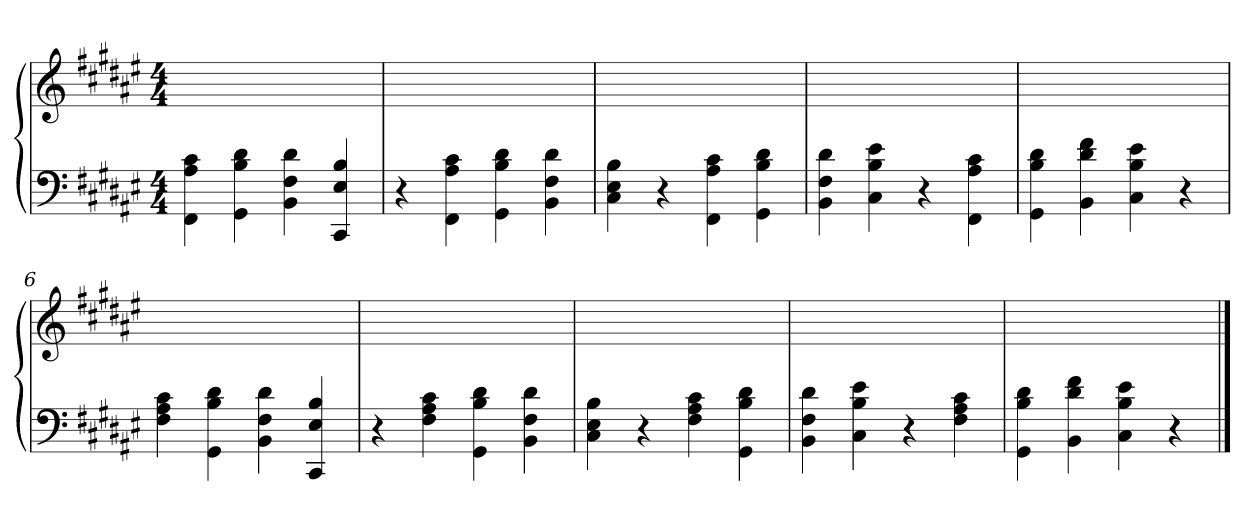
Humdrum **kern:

**kern	**kern
*part2	*part1
*staff2	*staff1
*clefF4	*clefG2
*k[f#c#g#d#a#e#]	*k[f#c#g#d#a#e#]
*F#:	*F#:
*M4/4	*M4/4
*MM60	*MM60
=1	=1
4FF# 4A# 4c#	1ryy
4GG# 4B 4d#	.
4BB 4F# 4d#	.
4CC# 4E# 4B	.
=2	=2
4r	1ryy
4FF# 4A# 4c#	.
4GG# 4B 4d#	.
4BB 4F# 4d#	.
=3	=3
4C# 4E# 4B	1ryy
4r	.
4FF# 4A# 4c#	.
4GG# 4B 4d#	.
=4	=4
4BB 4F# 4d#	1ryy
4C# 4B 4e#	.
4r	.
4FF# 4A# 4c#	.
=5	=5
4GG# 4B 4d#	1ryy
4BB 4d# 4f#	.
4C# 4B 4e#	.
4r	.
=6	=6
4F# 4A# 4c#	1ryy
4GG# 4B 4d#	.
4BB 4F# 4d#	.
4CC# 4E# 4B	.
=7	=7
4r	1ryy
4F# 4A# 4c#	.
4GG# 4B 4d#	.
4BB 4F# 4d#	.
=8	=8
4C# 4E# 4B	1ryy
4r	.
4F# 4A# 4c#	.
4GG# 4B 4d#	.
=9	=9
4BB 4F# 4d#	1ryy
4C# 4B 4e#	.
4r	.
4F# 4A# 4c#	.
=10	=10
4GG# 4B 4d#	1ryy
4BB 4d# 4f#	.
4C# 4B 4e#	.
4r	.
==	==
*-	*-
